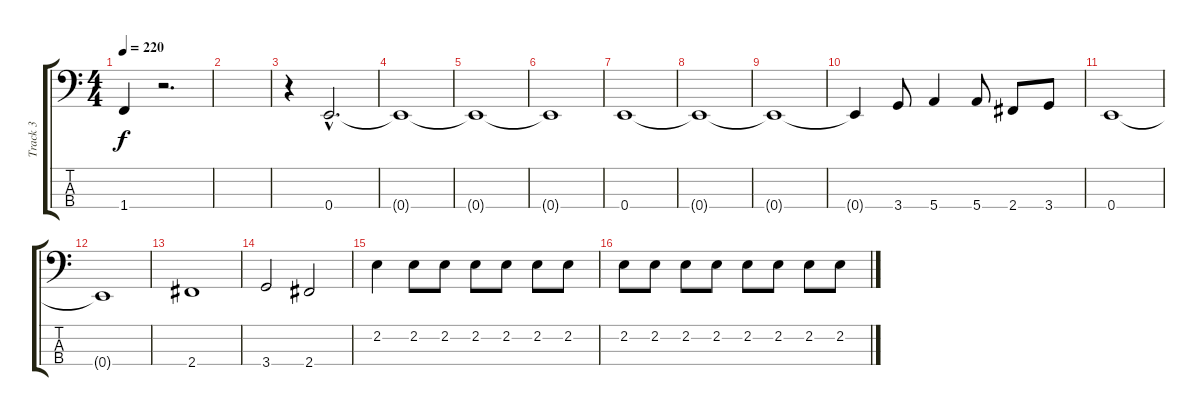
\track ("Track 3" "Track 3") {instrument electricbasspick}
\staff {score tabs}
\tuning (G2 D2 A1 E1) {hide}
\ts (4 4)
\tempo 220
\clef f4
\ks c
1.4.4{dy f} r.2{d} |
|
r.4 0.4{hac}.2{d} |
0.4{t}.1 |
0.4{t}.1 |
0.4{t}.1 |
0.4.1 |
0.4{t}.1 |
0.4{t}.1 |
0.4{t}.4 3.4.8 5.4.4 5.4.8 2.4.8 3.4.8 |
0.4.1 |
0.4{t}.1 |
2.4.1 |
3.4.2 2.4.2 |
2.2.4 2.2.8 2.2.8 2.2.8 2.2.8 2.2.8 2.2.8 |
2.2.8 2.2.8 2.2.8 2.2.8 2.2.8 2.2.8 2.2.8 2.2.8
